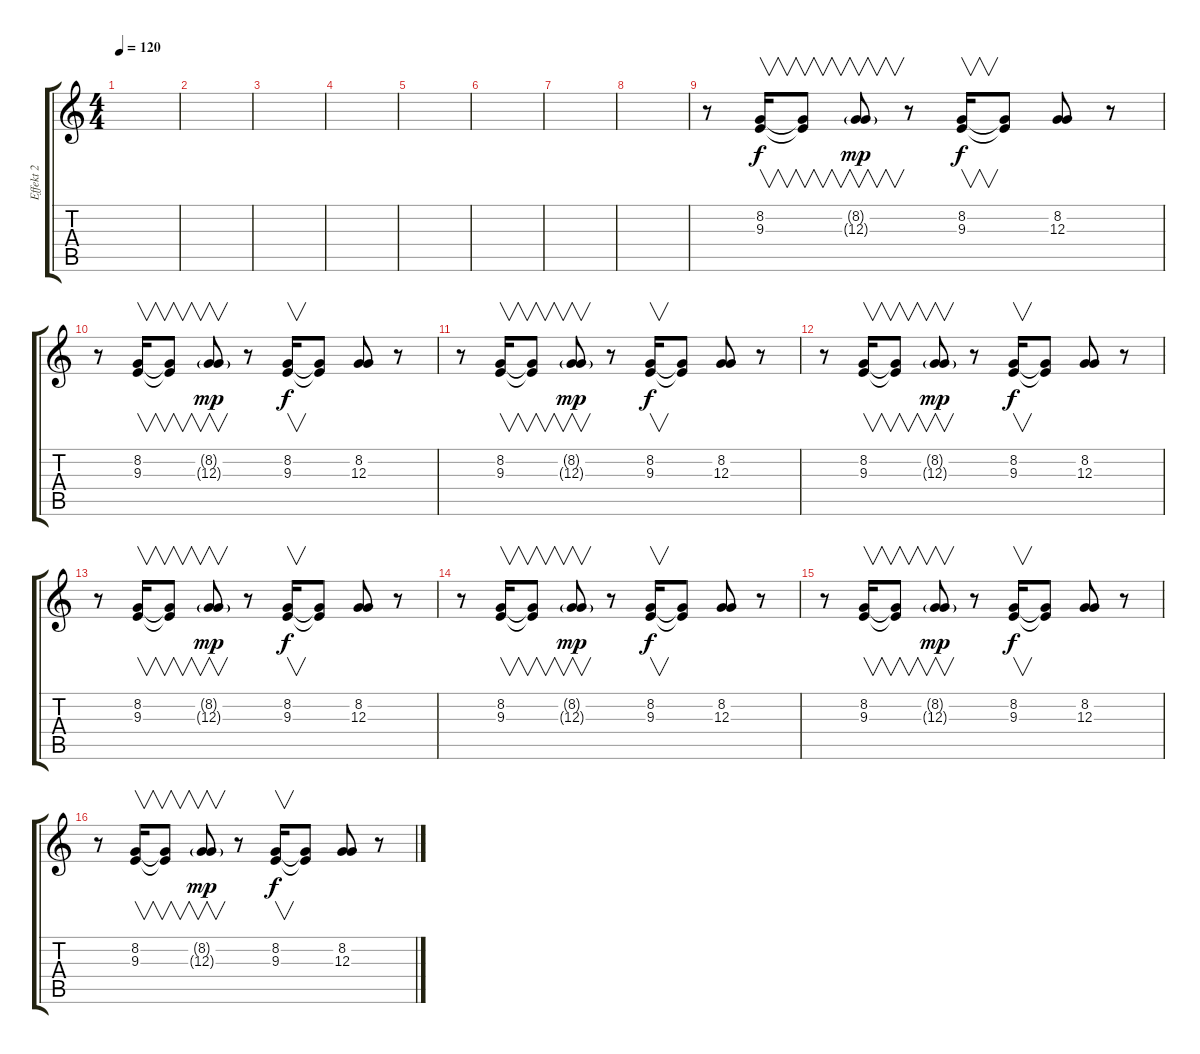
\track ("Effekt 2" "Effekt 2") {instrument baritonesax}
\staff {score tabs}
\tuning (E4 B3 G3 D3 A2 E2) {hide}
\ts (4 4)
\tempo 120
\clef g2
\ks c
|
|
|
|
|
|
|
|
r.8 (8.2 9.3).16{v} (8.2{t} 9.3{t}).8{v} (8.2{g} 12.3{g}).8{v dy mp} r.8 (8.2 9.3).16{v dy f} (8.2{t} 9.3{t}).8 (8.2 12.3).8 r.8 |
r.8 (8.2 9.3).16{v} (8.2{t} 9.3{t}).8{v} (8.2{g} 12.3{g}).8{v dy mp} r.8 (8.2 9.3).16{v dy f} (8.2{t} 9.3{t}).8 (8.2 12.3).8 r.8 |
r.8 (8.2 9.3).16{v} (8.2{t} 9.3{t}).8{v} (8.2{g} 12.3{g}).8{v dy mp} r.8 (8.2 9.3).16{v dy f} (8.2{t} 9.3{t}).8 (8.2 12.3).8 r.8 |
r.8 (8.2 9.3).16{v} (8.2{t} 9.3{t}).8{v} (8.2{g} 12.3{g}).8{v dy mp} r.8 (8.2 9.3).16{v dy f} (8.2{t} 9.3{t}).8 (8.2 12.3).8 r.8 |
r.8 (8.2 9.3).16{v} (8.2{t} 9.3{t}).8{v} (8.2{g} 12.3{g}).8{v dy mp} r.8 (8.2 9.3).16{v dy f} (8.2{t} 9.3{t}).8 (8.2 12.3).8 r.8 |
r.8 (8.2 9.3).16{v} (8.2{t} 9.3{t}).8{v} (8.2{g} 12.3{g}).8{v dy mp} r.8 (8.2 9.3).16{v dy f} (8.2{t} 9.3{t}).8 (8.2 12.3).8 r.8 |
r.8 (8.2 9.3).16{v} (8.2{t} 9.3{t}).8{v} (8.2{g} 12.3{g}).8{v dy mp} r.8 (8.2 9.3).16{v dy f} (8.2{t} 9.3{t}).8 (8.2 12.3).8 r.8 |
r.8 (8.2 9.3).16{v} (8.2{t} 9.3{t}).8{v} (8.2{g} 12.3{g}).8{v dy mp} r.8 (8.2 9.3).16{v dy f} (8.2{t} 9.3{t}).8 (8.2 12.3).8 r.8
